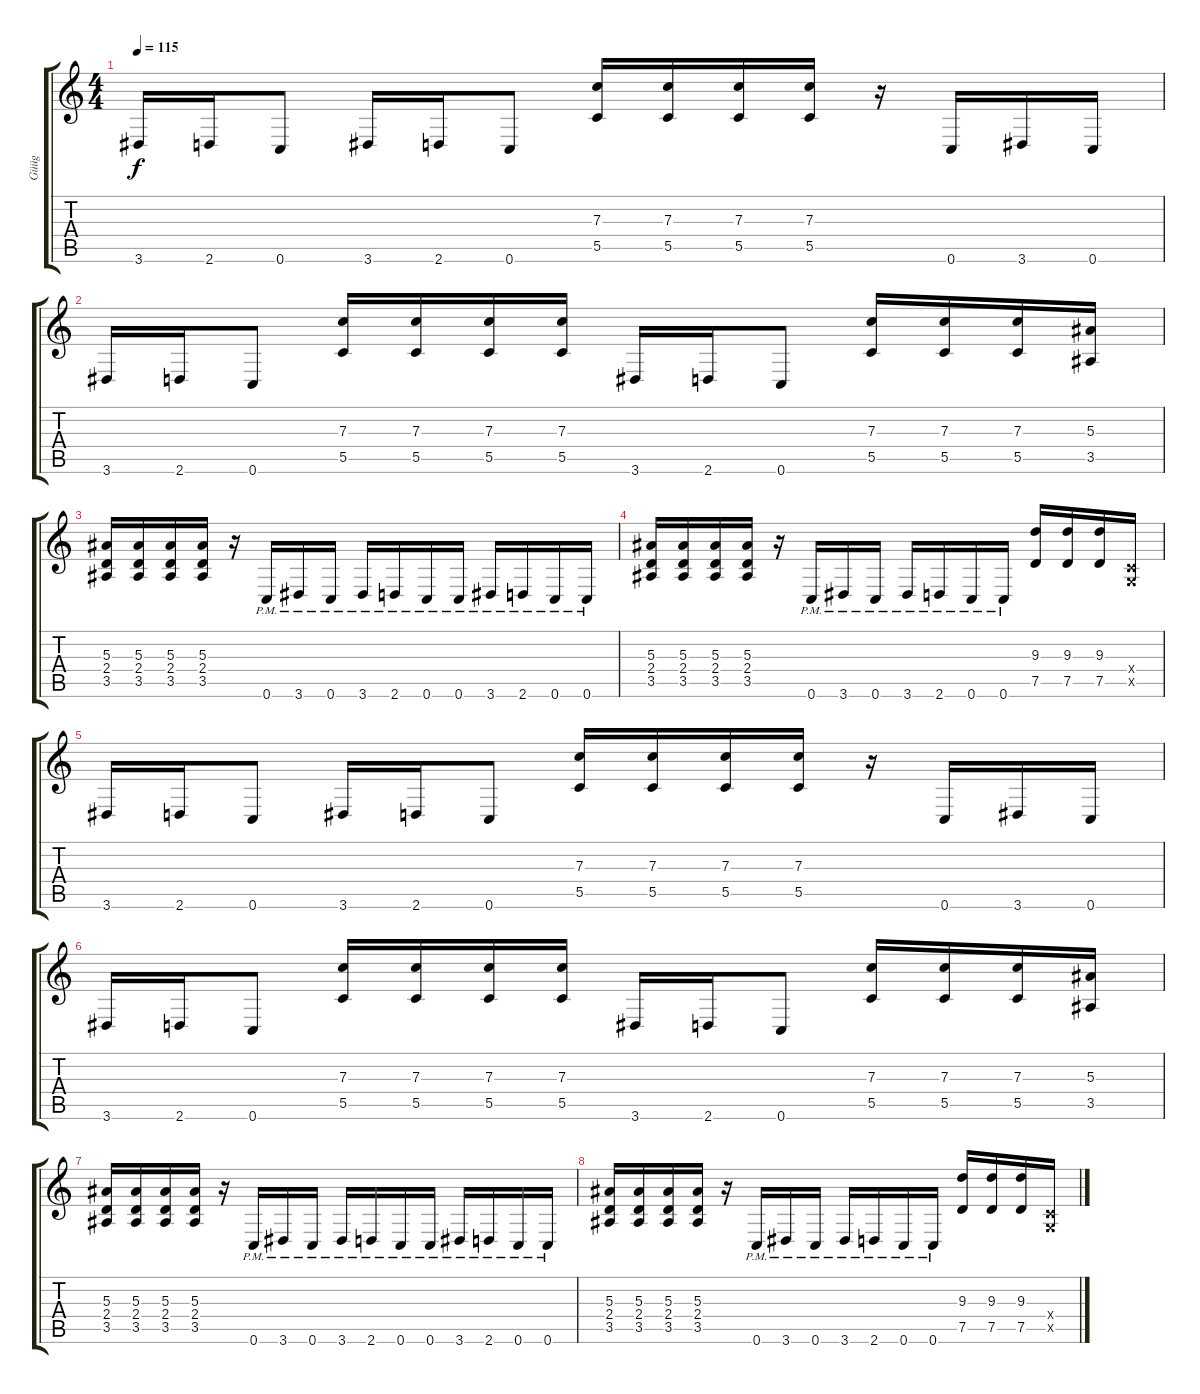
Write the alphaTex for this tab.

\track ("Güüg" "Güüg") {instrument distortionguitar}
\staff {score tabs}
\tuning (D4 A3 F3 C3 G2 C2) {hide}
\ts (4 4)
\tempo 115
\clef g2
\ks c
3.6.16{dy f} 2.6.16 0.6.8 3.6.16 2.6.16 0.6.8 (7.3 5.5).16 (7.3 5.5).16 (7.3 5.5).16 (7.3 5.5).16 r.16 0.6.16 3.6.16 0.6.16 |
3.6.16 2.6.16 0.6.8 (7.3 5.5).16 (7.3 5.5).16 (7.3 5.5).16 (7.3 5.5).16 3.6.16 2.6.16 0.6.8 (7.3 5.5).16 (7.3 5.5).16 (7.3 5.5).16 (5.3 3.5).16 |
(5.3 2.4 3.5).16 (5.3 2.4 3.5).16 (5.3 2.4 3.5).16 (5.3 2.4 3.5).16 r.16 0.6{pm}.16 3.6{pm}.16 0.6{pm}.16 3.6{pm}.16 2.6{pm}.16 0.6{pm}.16 0.6{pm}.16 3.6{pm}.16 2.6{pm}.16 0.6{pm}.16 0.6{pm}.16 |
(5.3 2.4 3.5).16 (5.3 2.4 3.5).16 (5.3 2.4 3.5).16 (5.3 2.4 3.5).16 r.16 0.6{pm}.16 3.6{pm}.16 0.6{pm}.16 3.6{pm}.16 2.6{pm}.16 0.6{pm}.16 0.6{pm}.16 (9.3 7.5).16 (9.3 7.5).16 (9.3 7.5).16 (0.4{x} 0.5{x}).16 |
3.6.16 2.6.16 0.6.8 3.6.16 2.6.16 0.6.8 (7.3 5.5).16 (7.3 5.5).16 (7.3 5.5).16 (7.3 5.5).16 r.16 0.6.16 3.6.16 0.6.16 |
3.6.16 2.6.16 0.6.8 (7.3 5.5).16 (7.3 5.5).16 (7.3 5.5).16 (7.3 5.5).16 3.6.16 2.6.16 0.6.8 (7.3 5.5).16 (7.3 5.5).16 (7.3 5.5).16 (5.3 3.5).16 |
(5.3 2.4 3.5).16 (5.3 2.4 3.5).16 (5.3 2.4 3.5).16 (5.3 2.4 3.5).16 r.16 0.6{pm}.16 3.6{pm}.16 0.6{pm}.16 3.6{pm}.16 2.6{pm}.16 0.6{pm}.16 0.6{pm}.16 3.6{pm}.16 2.6{pm}.16 0.6{pm}.16 0.6{pm}.16 |
(5.3 2.4 3.5).16 (5.3 2.4 3.5).16 (5.3 2.4 3.5).16 (5.3 2.4 3.5).16 r.16 0.6{pm}.16 3.6{pm}.16 0.6{pm}.16 3.6{pm}.16 2.6{pm}.16 0.6{pm}.16 0.6{pm}.16 (9.3 7.5).16 (9.3 7.5).16 (9.3 7.5).16 (0.4{x} 0.5{x}).16
